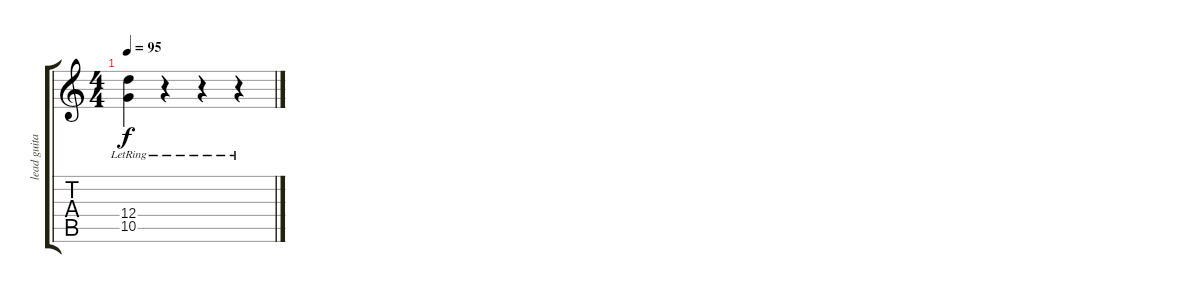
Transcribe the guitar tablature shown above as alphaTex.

\track ("lead guitar" "lead guita") {instrument acousticguitarsteel}
\staff {score tabs}
\tuning (E4 B3 G3 D3 A2 E2) {hide}
\ts (4 4)
\tempo 95
\clef g2
\ks c
(12.4 10.5{lr}).4{dy f} r.4 r.4 r.4
